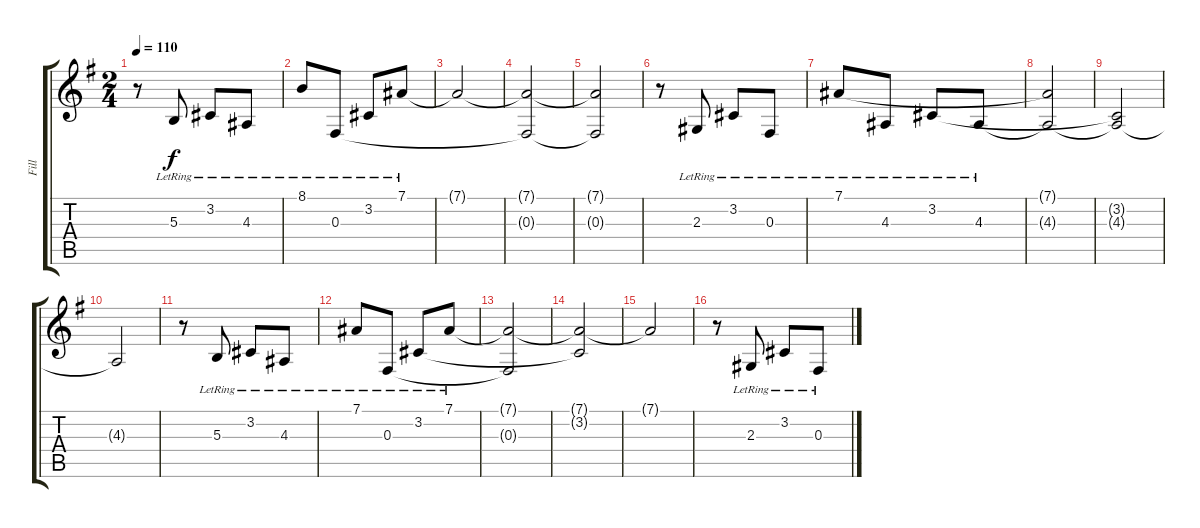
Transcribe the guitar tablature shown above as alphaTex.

\track ("Fill" "Fill") {instrument acousticgrandpiano}
\staff {score tabs}
\tuning (Eb4 Bb3 Gb3 Db3 Ab2 Eb2) {hide}
\ts (2 4)
\tempo 110
\clef g2
\ks g
r.8{dy f} 5.3{lr}.8 3.2{lr}.8 4.3{lr}.8 |
8.1{lr}.8 0.3{lr}.8 3.2{lr}.8 7.1{lr}.8 |
7.1{t}.2 |
(7.1{t} 0.3{t}).2 |
(7.1{t} 0.3{t}).2 |
r.8 2.3{lr}.8 3.2{lr}.8 0.3{lr}.8 |
7.1{lr}.8 4.3{lr}.8 3.2{lr}.8 4.3{lr}.8 |
(7.1{t} 4.3{t}).2 |
(3.2{t} 4.3{t}).2 |
4.3{t}.2 |
r.8 5.3{lr}.8 3.2{lr}.8 4.3{lr}.8 |
7.1{lr}.8 0.3{lr}.8 3.2{lr}.8 7.1{lr}.8 |
(7.1{t} 0.3{t}).2 |
(7.1{t} 3.2{t}).2 |
7.1{t}.2 |
r.8 2.3{lr}.8 3.2{lr}.8 0.3{lr}.8
